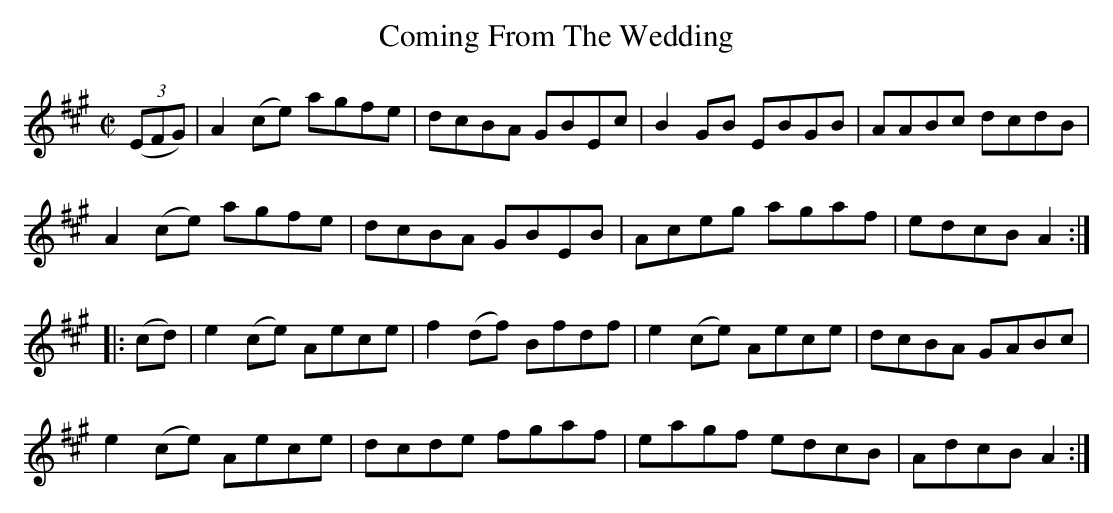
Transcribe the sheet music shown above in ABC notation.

X:1
T: Coming From The Wedding
M: C|
L: 1/8
K: A
(3(EFG)|A2 (ce) agfe|dcBA GBEc|B2 GB EBGB|AABc dcdB|
A2 (ce) agfe|dcBA GBEB|Aceg agaf|edcB A2:|
|:(cd)|e2 (ce) Aece|f2 (df) Bfdf|e2 (ce) Aece|dcBA GABc|
e2 (ce) Aece|dcde fgaf|eagf edcB|AdcB A2:|
